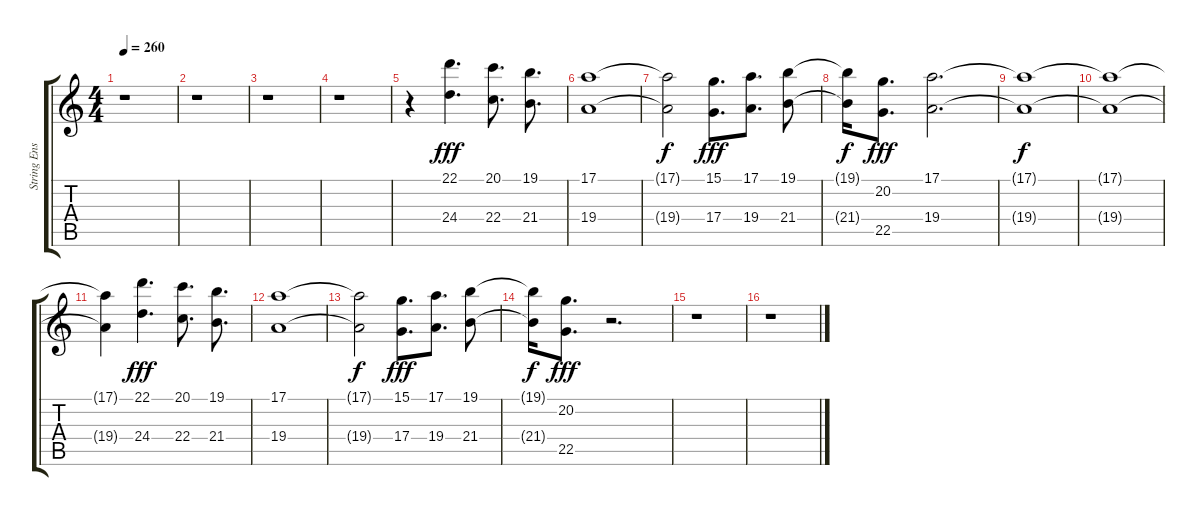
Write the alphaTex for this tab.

\track ("String Ensemble" "String Ens") {instrument stringensemble1}
\staff {score tabs}
\tuning (E4 B3 G3 D3 A2 E2) {hide}
\ts (4 4)
\tempo 260
\clef g2
\ks c
r.1{dy f} |
r.1 |
r.1 |
r.1 |
r.4 (22.1 24.4).4{d dy fff} (20.1 22.4).8{d} (19.1 21.4).8{d} |
(17.1 19.4).1 |
(17.1{t} 19.4{t}).2{dy f} (15.1 17.4).8{d dy fff} (17.1 19.4).8{d} (19.1 21.4).8 |
(19.1{t} 21.4{t}).16{dy f} (20.2 22.5).8{d dy fff} (17.1 19.4).2{d} |
(17.1{t} 19.4{t}).1{dy f} |
(17.1{t} 19.4{t}).1 |
(17.1{t} 19.4{t}).4 (22.1 24.4).4{d dy fff} (20.1 22.4).8{d} (19.1 21.4).8{d} |
(17.1 19.4).1 |
(17.1{t} 19.4{t}).2{dy f} (15.1 17.4).8{d dy fff} (17.1 19.4).8{d} (19.1 21.4).8 |
(19.1{t} 21.4{t}).16{dy f} (20.2 22.5).8{d dy fff} r.2{d} |
r.1 |
r.1
